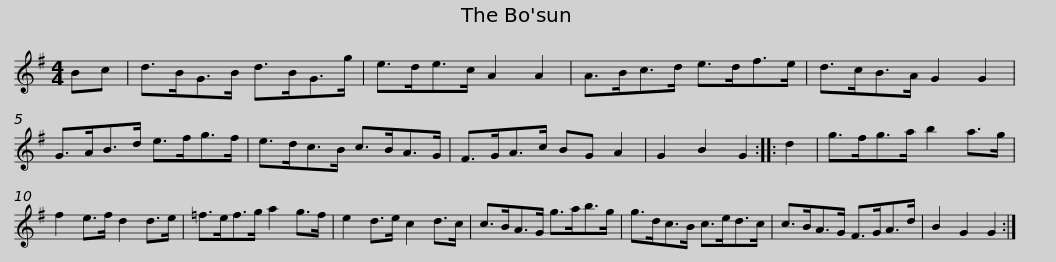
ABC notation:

X:1
L:1/8
M:4/4
I:linebreak $
K:G
V:1 treble
V:1
 Bc | d>BG>B d>BG>g | e>de>c A2 A2 | A>Bc>d e>df>e | d>cB>A G2 G2 | %5
 G>AB>d e>fg>f |$ e>dc>B c>BA>G | F>GA>c BG A2 | G2 B2 G2 :: d2 | %10
 g>fg>a b2 a>g | f2 e>f d2 d>e |$ =f>ef>g a2 g>f | e2 d>e c2 d>c | c>BA>G g>ab>g | %15
 g>dc>B c>ed>c | c>BA>G F>GA>d |$ B2 G2 G2 :| %18
